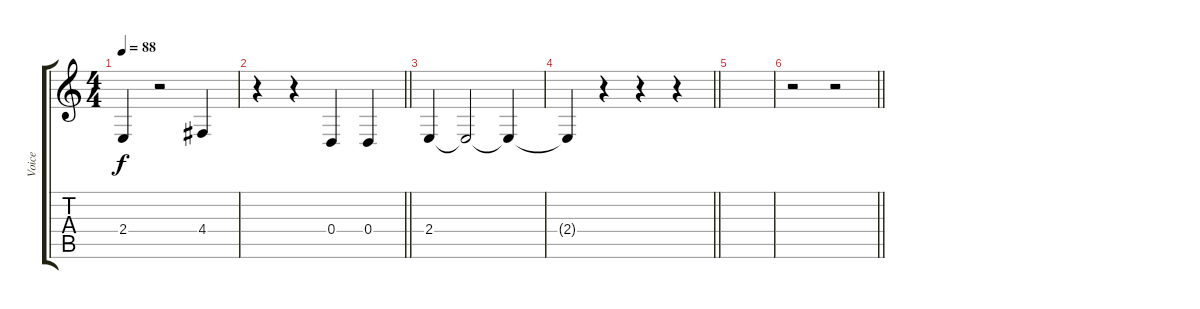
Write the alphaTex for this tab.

\track ("Voice" "Voice") {instrument lead6voice}
\staff {score tabs}
\tuning (E4 B3 G3 D3 A2 E2) {hide}
\ts (4 4)
\tempo 88
\clef g2
\ks c
2.4.4{dy f} r.2 4.4.4 |
\barLineRight lightlight
r.4 r.4 0.4.4 0.4.4 |
2.4.4 2.4{t}.2 2.4{t}.4 |
\barLineRight lightlight
2.4{t}.4 r.4 r.4 r.4 |
|
\barLineRight lightlight
r.2 r.2
